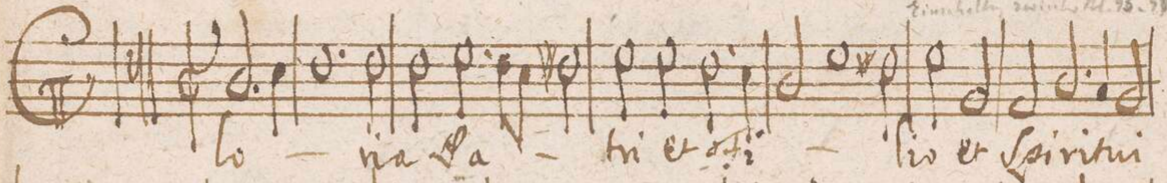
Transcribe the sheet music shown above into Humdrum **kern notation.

**kern	**text
*I"ALTVS	*
*clefC4	*
*k[]	*
*met(C|)	*
*M2/1	*
2.A/	Glo-
4B\	.
1.c\	.
=2-	=2-
2c\	-ri-
2c\	-a
2.d\	Pa-
=3-	=3-
8c\L	.
8B\J	.
2c#X\	.
2d\	-tri
2d\	et
=4-	=4-
2.cny\	Fi-
4B\	.
2A/	.
1d\	.
=5-	=5-
2c#X\	-li-
2d\	-o
2F/	et
=6-	=6-
2E/	Spi-
2.A/	-ri-
4G/	-tu-
2F/	-i
=7-	=7-
*-	*-
